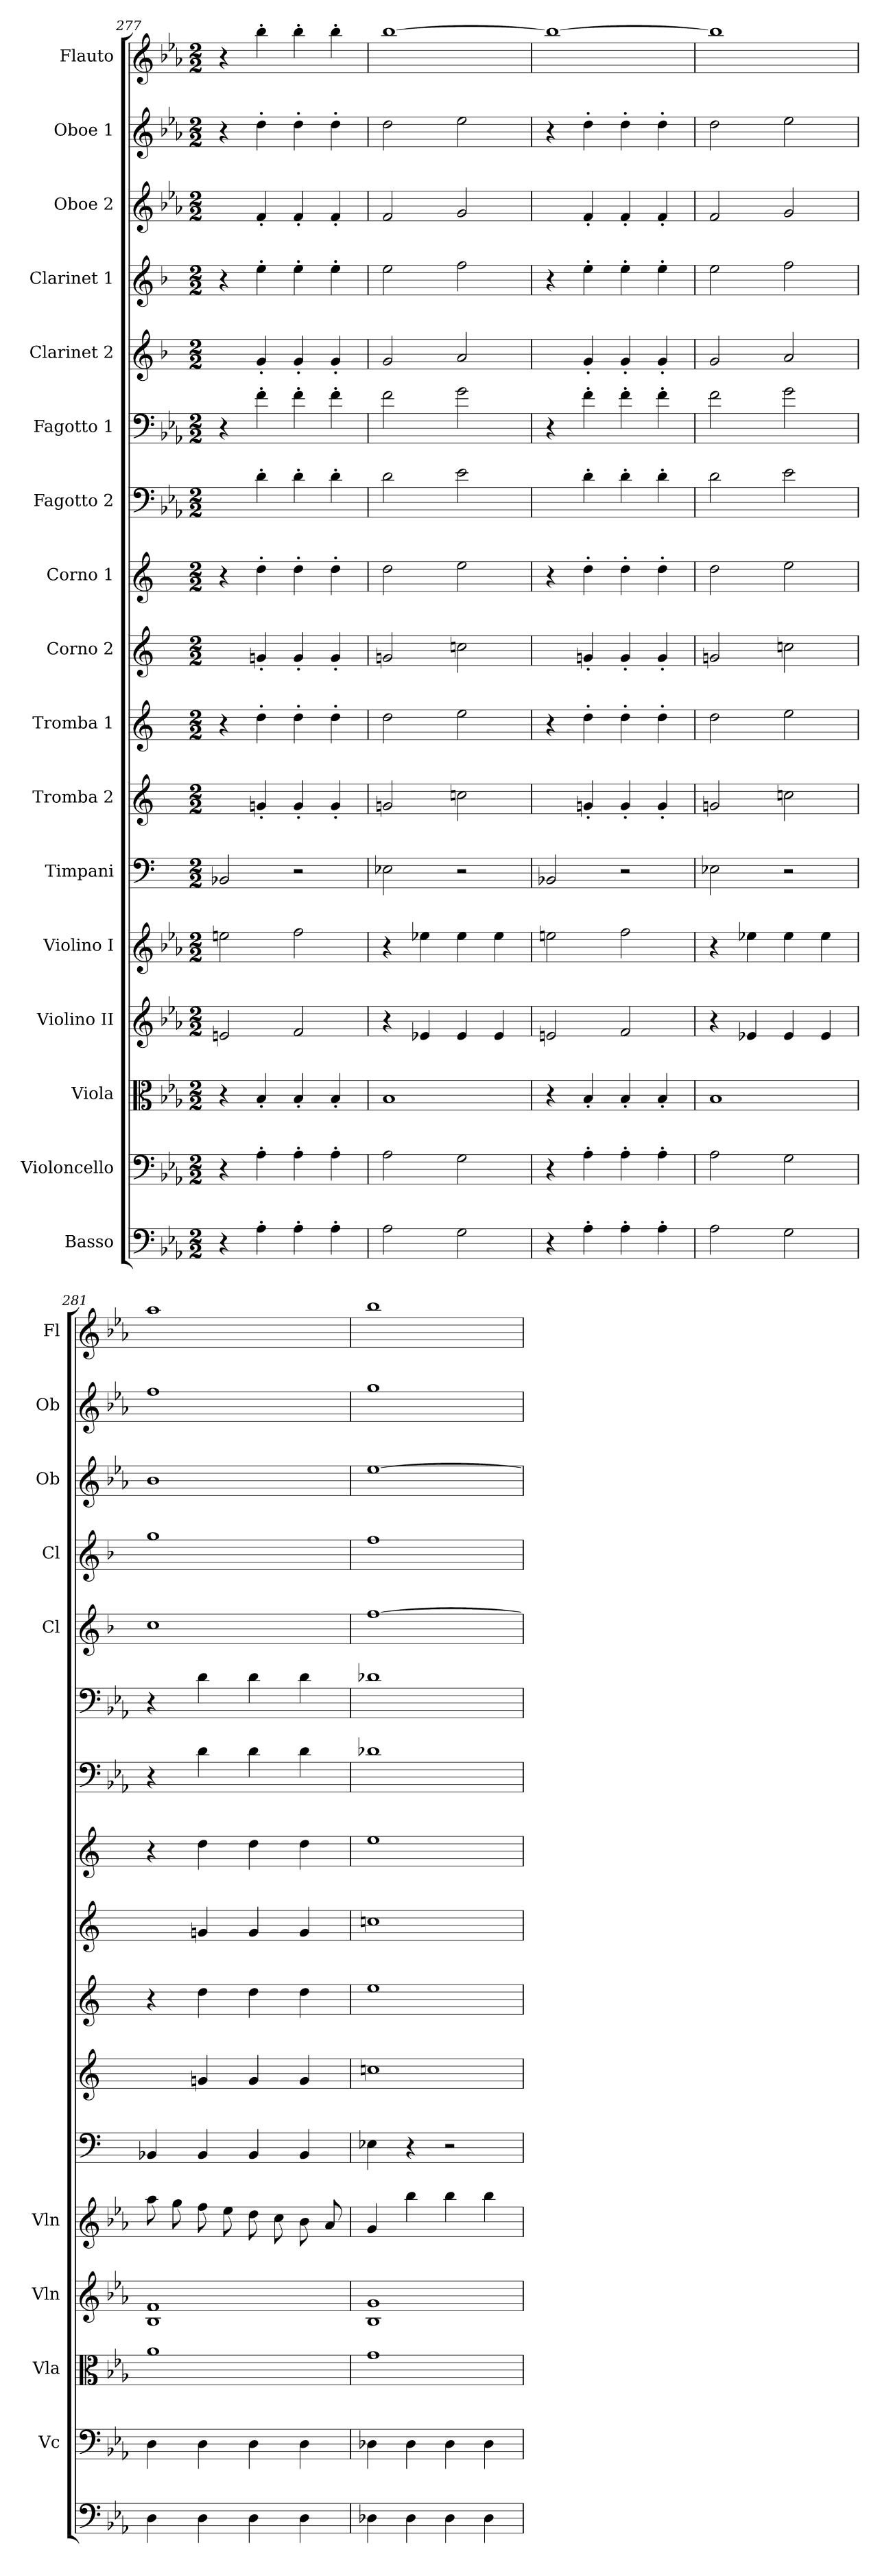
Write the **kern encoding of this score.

**kern	**kern	**kern	**kern	**kern	**kern	**kern	**kern	**kern	**kern	**kern	**kern	**kern	**kern	**kern	**kern	**kern
*part17	*part16	*part15	*part14	*part13	*part12	*part11	*part10	*part9	*part8	*part7	*part6	*part5	*part4	*part3	*part2	*part1
*staff17	*staff16	*staff15	*staff14	*staff13	*staff12	*staff11	*staff10	*staff9	*staff8	*staff7	*staff6	*staff5	*staff4	*staff3	*staff2	*staff1
*I"Basso	*I"Violoncello	*I"Viola	*I"Violino II	*I"Violino I	*I"Timpani	*I"Tromba 2	*I"Tromba 1	*I"Corno 2	*I"Corno 1	*I"Fagotto 2	*I"Fagotto 1	*I"Clarinet 2	*I"Clarinet 1	*I"Oboe 2	*I"Oboe 1	*I"Flauto
*	*I'Vc	*I'Vla	*I'Vln	*I'Vln	*	*	*	*	*	*	*	*I'Cl	*I'Cl	*I'Ob	*I'Ob	*I'Fl
*clefF4	*clefF4	*clefC3	*clefG2	*clefG2	*clefF4	*clefG2	*clefG2	*clefG2	*clefG2	*clefF4	*clefF4	*clefG2	*clefG2	*clefG2	*clefG2	*clefG2
*ITrd7c12	*	*	*	*	*	*ITrd-2c-3	*ITrd-2c-3	*ITrd5c9	*ITrd5c9	*	*	*ITrd1c2	*ITrd1c2	*	*	*
*k[b-e-a-]	*k[b-e-a-]	*k[b-e-a-]	*k[b-e-a-]	*k[b-e-a-]	*	*	*	*	*	*k[b-e-a-]	*k[b-e-a-]	*k[b-e-a-]	*k[b-e-a-]	*k[b-e-a-]	*k[b-e-a-]	*k[b-e-a-]
*M2/2	*M2/2	*M2/2	*M2/2	*M2/2	*M2/2	*M2/2	*M2/2	*M2/2	*M2/2	*M2/2	*M2/2	*M2/2	*M2/2	*M2/2	*M2/2	*M2/2
=277	=277	=277	=277	=277	=277	=277	=277	=277	=277	=277	=277	=277	=277	=277	=277	=277
4r	4r	4r	2en	2een	2BB-X	4ryy	4r	4ryy	4r	4ryy	4r	4ryy	4r	4ryy	4r	4r
4AA-'	4A-'	4B-'	.	.	.	4b-X'	4ff'	4B-X'	4f'	4d'	4f'	4f'	4dd'	4f'	4dd'	4bb-'
4AA-'	4A-'	4B-'	2f	2ff	2r	4b-'	4ff'	4B-'	4f'	4d'	4f'	4f'	4dd'	4f'	4dd'	4bb-'
4AA-'	4A-'	4B-'	.	.	.	4b-'	4ff'	4B-'	4f'	4d'	4f'	4f'	4dd'	4f'	4dd'	4bb-'
=278	=278	=278	=278	=278	=278	=278	=278	=278	=278	=278	=278	=278	=278	=278	=278	=278
2AA-	2A-	1B-	4r	4r	2E-X	2b-X	2ff	2B-X	2f	2d	2f	2f	2dd	2f	2dd	[1bb-
.	.	.	4e-X	4ee-X	.	.	.	.	.	.	.	.	.	.	.	.
2GG	2G	.	4e-	4ee-	2r	2ee-X	2gg	2e-X	2g	2e-	2g	2g	2ee-	2g	2ee-	.
.	.	.	4e-	4ee-	.	.	.	.	.	.	.	.	.	.	.	.
=279	=279	=279	=279	=279	=279	=279	=279	=279	=279	=279	=279	=279	=279	=279	=279	=279
4r	4r	4r	2en	2een	2BB-X	4ryy	4r	4ryy	4r	4ryy	4r	4ryy	4r	4ryy	4r	1bb-_
4AA-'	4A-'	4B-'	.	.	.	4b-X'	4ff'	4B-X'	4f'	4d'	4f'	4f'	4dd'	4f'	4dd'	.
4AA-'	4A-'	4B-'	2f	2ff	2r	4b-'	4ff'	4B-'	4f'	4d'	4f'	4f'	4dd'	4f'	4dd'	.
4AA-'	4A-'	4B-'	.	.	.	4b-'	4ff'	4B-'	4f'	4d'	4f'	4f'	4dd'	4f'	4dd'	.
=280	=280	=280	=280	=280	=280	=280	=280	=280	=280	=280	=280	=280	=280	=280	=280	=280
2AA-	2A-	1B-	4r	4r	2E-X	2b-X	2ff	2B-X	2f	2d	2f	2f	2dd	2f	2dd	1bb-]
.	.	.	4e-X	4ee-X	.	.	.	.	.	.	.	.	.	.	.	.
2GG	2G	.	4e-	4ee-	2r	2ee-X	2gg	2e-X	2g	2e-	2g	2g	2ee-	2g	2ee-	.
.	.	.	4e-	4ee-	.	.	.	.	.	.	.	.	.	.	.	.
=281	=281	=281	=281	=281	=281	=281	=281	=281	=281	=281	=281	=281	=281	=281	=281	=281
4DD	4D	1a-	1B- 1f	8aa-	4BB-X	4ryy	4r	4ryy	4r	4r	4r	1b-	1ff	1b-	1ff	1aa-
.	.	.	.	8gg	.	.	.	.	.	.	.	.	.	.	.	.
4DD	4D	.	.	8ff	4BB-	4b-X	4ff	4B-X	4f	4d	4d	.	.	.	.	.
.	.	.	.	8ee-	.	.	.	.	.	.	.	.	.	.	.	.
4DD	4D	.	.	8dd	4BB-	4b-	4ff	4B-	4f	4d	4d	.	.	.	.	.
.	.	.	.	8cc	.	.	.	.	.	.	.	.	.	.	.	.
4DD	4D	.	.	8b-	4BB-	4b-	4ff	4B-	4f	4d	4d	.	.	.	.	.
.	.	.	.	8a-	.	.	.	.	.	.	.	.	.	.	.	.
=282	=282	=282	=282	=282	=282	=282	=282	=282	=282	=282	=282	=282	=282	=282	=282	=282
4DD-X	4D-X	1g	1B- 1g	4g	4E-X	1ee-X	1gg	1e-X	1g	1d-X	1d-X	[1ee-	1ee-	[1ee-	1gg	1bb-
4DD-	4D-	.	.	4bb-	4r	.	.	.	.	.	.	.	.	.	.	.
4DD-	4D-	.	.	4bb-	2r	.	.	.	.	.	.	.	.	.	.	.
4DD-	4D-	.	.	4bb-	.	.	.	.	.	.	.	.	.	.	.	.
=	=	=	=	=	=	=	=	=	=	=	=	=	=	=	=	=
*-	*-	*-	*-	*-	*-	*-	*-	*-	*-	*-	*-	*-	*-	*-	*-	*-
